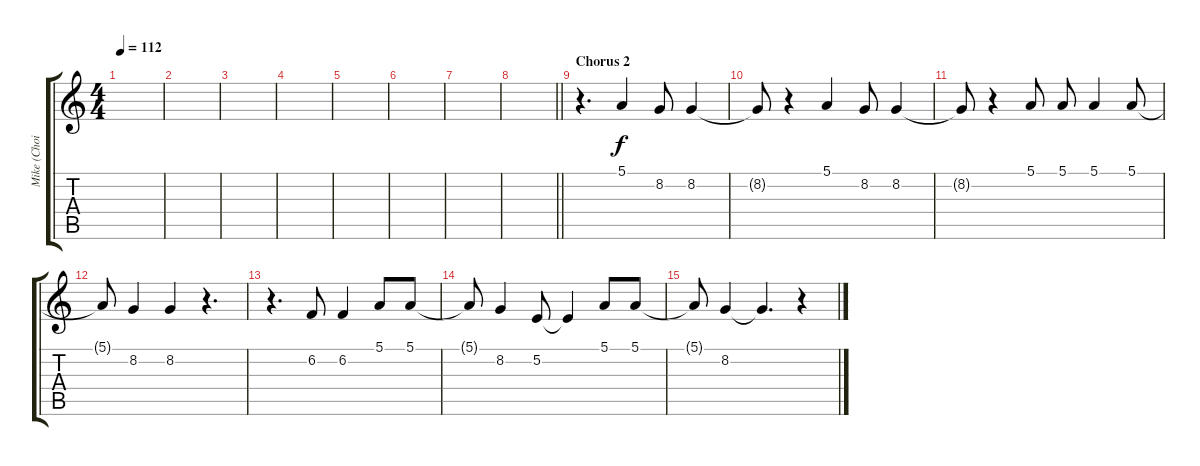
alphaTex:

\track ("Mike (Choirs)" "Mike (Choi") {instrument lead3calliope}
\staff {score tabs}
\tuning (E4 B3 G3 D3 A2 E2) {hide}
\ts (4 4)
\tempo 112
\clef g2
\ks c
|
|
|
|
|
|
|
\barLineRight lightlight
|
\section ("" "Chorus 2")
r.4{d} 5.1.4 8.2.8 8.2.4 |
8.2{t}.8 r.4 5.1.4 8.2.8 8.2.4 |
8.2{t}.8 r.4 5.1.8 5.1.8 5.1.4 5.1.8 |
5.1{t}.8 8.2.4 8.2.4 r.4{d} |
r.4{d} 6.2.8 6.2.4 5.1.8 5.1.8 |
5.1{t}.8 8.2.4 5.2.8 5.2{t}.4 5.1.8 5.1.8 |
5.1{t}.8 8.2.4 8.2{t}.4{d} r.4
